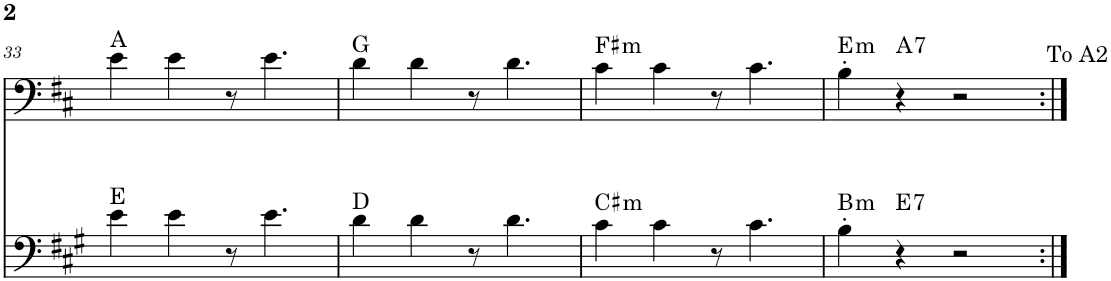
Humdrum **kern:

**kern	**harte	**kern	**harte
*part2	*part2	*part1	*part1
*staff2	*	*staff1	*
*I"Piano, FM-4	*	*I"Piano	*
*I'Pno	*	*I'Pno	*
!!LO:PB:g=z
*clefF4	*	*clefF4	*
*Trd-3c-5	*	*	*
*k[f#c#g#]	*	*k[f#c#]	*
*M4/4	*	*M4/4	*
=33	=33	=33	=33
4e\	E:maj	4e\	A:maj
4e\	.	4e\	.
8r	.	8r	.
4.e\	.	4.e\	.
=34	=34	=34	=34
4d\	D:maj	4d\	G:maj
4d\	.	4d\	.
8r	.	8r	.
4.d\	.	4.d\	.
=35	=35	=35	=35
!	!LO:H:kt=m	!	!LO:H:kt=m
4c#\	C#:min	4c#\	F#:min
4c#\	.	4c#\	.
8r	.	8r	.
4.c#\	.	4.c#\	.
=36	=36	=36	=36
4B'\	B:min	4B'\	E:min
!	!LO:H:kt=7	!	!LO:H:kt=7
4r	E:7	4r	A:7
2r	.	2r	.
!	!LO:H:kt=m	!LO:TX:a:t=To A2	!LO:H:kt=m
=:|!	=:|!	=:|!	=:|!
*-	*-	*-	*-
